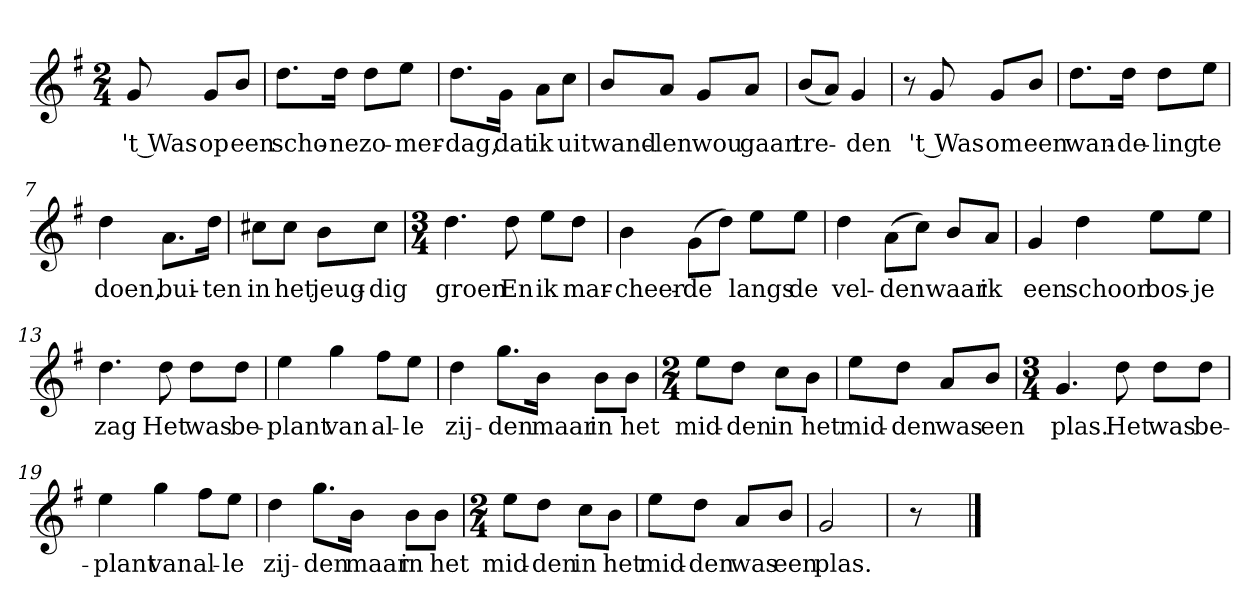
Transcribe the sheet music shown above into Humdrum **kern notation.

**kern	**text
*part1	*part1
*staff1	*staff1
*clefG2	*
*k[f#]	*
*G:	*
*M2/4	*
*MM120	*
=	=
8g	't Was
8g/L	op
8b/J	een
=1	=1
8.dd\L	scho-
16dd\Jk	-ne
8dd\L	zo-
8ee\J	-mer-
=2	=2
8.dd\L	-dag,
16g\Jk	dat
8a\L	ik
8cc\J	uit
=3	=3
8b/L	wand-
8a/J	-len
8g/L	wou
8a/J	gaan
=4	=4
(8b/L	tre-
8a/J)	.
4g	-den
=5	=5
8r	.
8g	't Was
8g/L	om
8b/J	een
=6	=6
8.dd\L	wan-
16dd\Jk	-de-
8dd\L	-ling
8ee\J	te
=7	=7
4dd	doen,
8.a\L	bui-
16dd\Jk	-ten
=8	=8
8cc#X\L	in
8cc#\J	het
8b\L	jeug-
8cc#\J	-dig
=9	=9
*M3/4	*
4.dd	groen
8dd	En
8ee\L	ik
8dd\J	mar-
=10	=10
4b	-cheer-
(8g\L	-de
8dd\J)	.
8ee\L	langs
8ee\J	de
=11	=11
4dd	vel-
(8a\L	-den
8cc\J)	.
8b/L	waar
8a/J	ik
=12	=12
4g	een
4dd	schoon
8ee\L	bos-
8ee\J	-je
=13	=13
4.dd	zag
8dd	Het
8dd\L	was
8dd\J	be-
=14	=14
4ee	-plant
4gg	van
8ff#\L	al-
8ee\J	-le
=15	=15
4dd	zij-
8.gg\L	-den
16b\Jk	maar
8b\L	in
8b\J	het
=16	=16
*M2/4	*
8ee\L	mid-
8dd\J	-den
8cc\L	in
8b\J	het
=17	=17
8ee\L	mid-
8dd\J	-den
8a/L	was
8b/J	een
=18	=18
*M3/4	*
4.g	plas.
8dd	Het
8dd\L	was
8dd\J	be-
=19	=19
4ee	-plant
4gg	van
8ff#\L	al-
8ee\J	-le
=20	=20
4dd	zij-
8.gg\L	-den
16b\Jk	maar
8b\L	in
8b\J	het
=21	=21
*M2/4	*
8ee\L	mid-
8dd\J	-den
8cc\L	in
8b\J	het
=22	=22
8ee\L	mid-
8dd\J	-den
8a/L	was
8b/J	een
=23	=23
2g	plas.
=24	=24
8r	.
==	==
*-	*-
